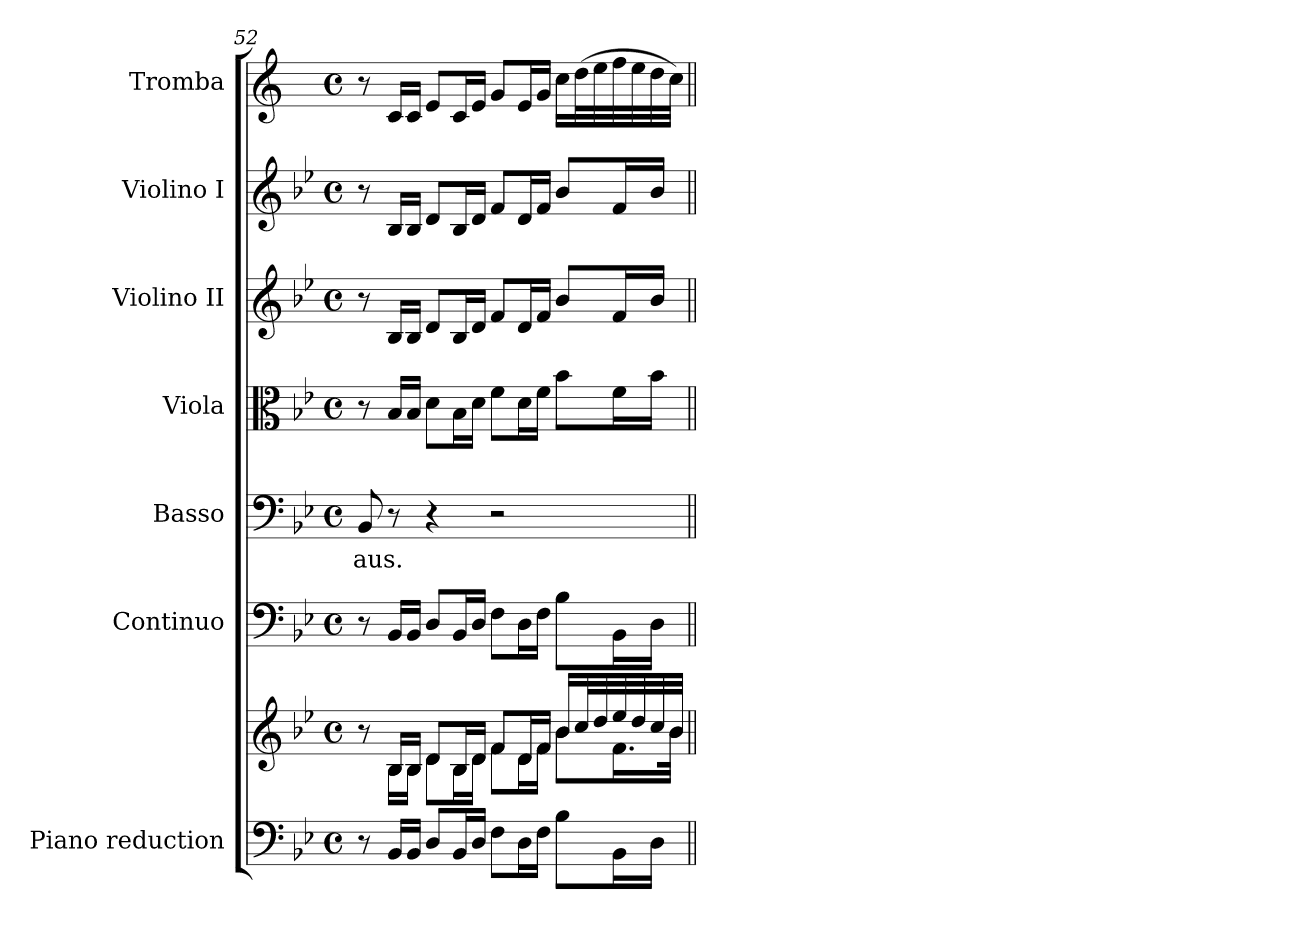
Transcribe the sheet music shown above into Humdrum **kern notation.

**kern	**kern	**kern	**kern	**text	**kern	**kern	**kern	**kern
*part7	*part7	*part6	*part5	*part5	*part4	*part3	*part2	*part1
*staff8	*staff7	*staff6	*staff5	*staff5	*staff4	*staff3	*staff2	*staff1
*I"Piano reduction	*	*I"Continuo	*I"Basso	*	*I"Viola	*I"Violino II	*I"Violino I	*I"Tromba
*I'Pno	*	*	*	*	*	*	*	*
!!LO:PB:g=z
*clefF4	*clefG2	*clefF4	*clefF4	*	*clefC3	*clefG2	*clefG2	*clefG2
*	*	*	*	*	*	*	*	*ITrd1c2
*k[b-e-]	*k[b-e-]	*k[b-e-]	*k[b-e-]	*	*k[b-e-]	*k[b-e-]	*k[b-e-]	*k[b-e-]
*M4/4	*M4/4	*M4/4	*M4/4	*	*M4/4	*M4/4	*M4/4	*M4/4
*met(c)	*met(c)	*met(c)	*met(c)	*	*met(c)	*met(c)	*met(c)	*met(c)
=52	=52	=52	=52	=52	=52	=52	=52	=52
*	*^	*	*	*	*	*	*	*
!	!	!	!	!	!LO:LY:b	!	!	!	!
8r	8r	8ryy	8r	8BB-/	aus.	8r	8r	8r	8r
16BB-/LL	16B-/LL	16B-\LL	16BB-/LL	8r	.	16B-/LL	16B-/LL	16B-/LL	16B-/LL
16BB-/JJ	16B-/JJ	16B-\JJ	16BB-/JJ	.	.	16B-/JJ	16B-/JJ	16B-/JJ	16B-/JJ
8D/L	8d/L	8d\L	8D/L	4r	.	8d\L	8d/L	8d/L	8d/L
16BB-/L	16B-/L	16B-\L	16BB-/L	.	.	16B-\L	16B-/L	16B-/L	16B-/L
16D/JJ	16d/JJ	16d\JJ	16D/JJ	.	.	16d\JJ	16d/JJ	16d/JJ	16d/JJ
8F\L	8f/L	8f\L	8F\L	2r	.	8f\L	8f/L	8f/L	8f/L
16D\L	16d/L	16d\L	16D\L	.	.	16d\L	16d/L	16d/L	16d/L
16F\JJ	16f/JJ	16f\JJ	16F\JJ	.	.	16f\JJ	16f/JJ	16f/JJ	16f/JJ
8B-\L	16b-/LL	8b-\L	8B-\L	.	.	8b-\L	8b-/L	8b-/L	16b-\LL
.	32cc/L	.	.	.	.	.	.	.	(>32cc\L
.	32dd/	.	.	.	.	.	.	.	32dd\
16BB-\L	32ee-/	16.f\L	16BB-\L	.	.	16f\L	16f/L	16f/L	32ee-\
.	32dd/	.	.	.	.	.	.	.	32dd\
16D\JJ	32cc/	.	16D\JJ	.	.	16b-\JJ	16b-/JJ	16b-/JJ	32cc\
.	32b-/JJJ	32b-\JJk	.	.	.	.	.	.	32b-\JJJ)
*	*v	*v	*	*	*	*	*	*	*
=||	=||	=||	=||	=||	=||	=||	=||	=||
*-	*-	*-	*-	*-	*-	*-	*-	*-
